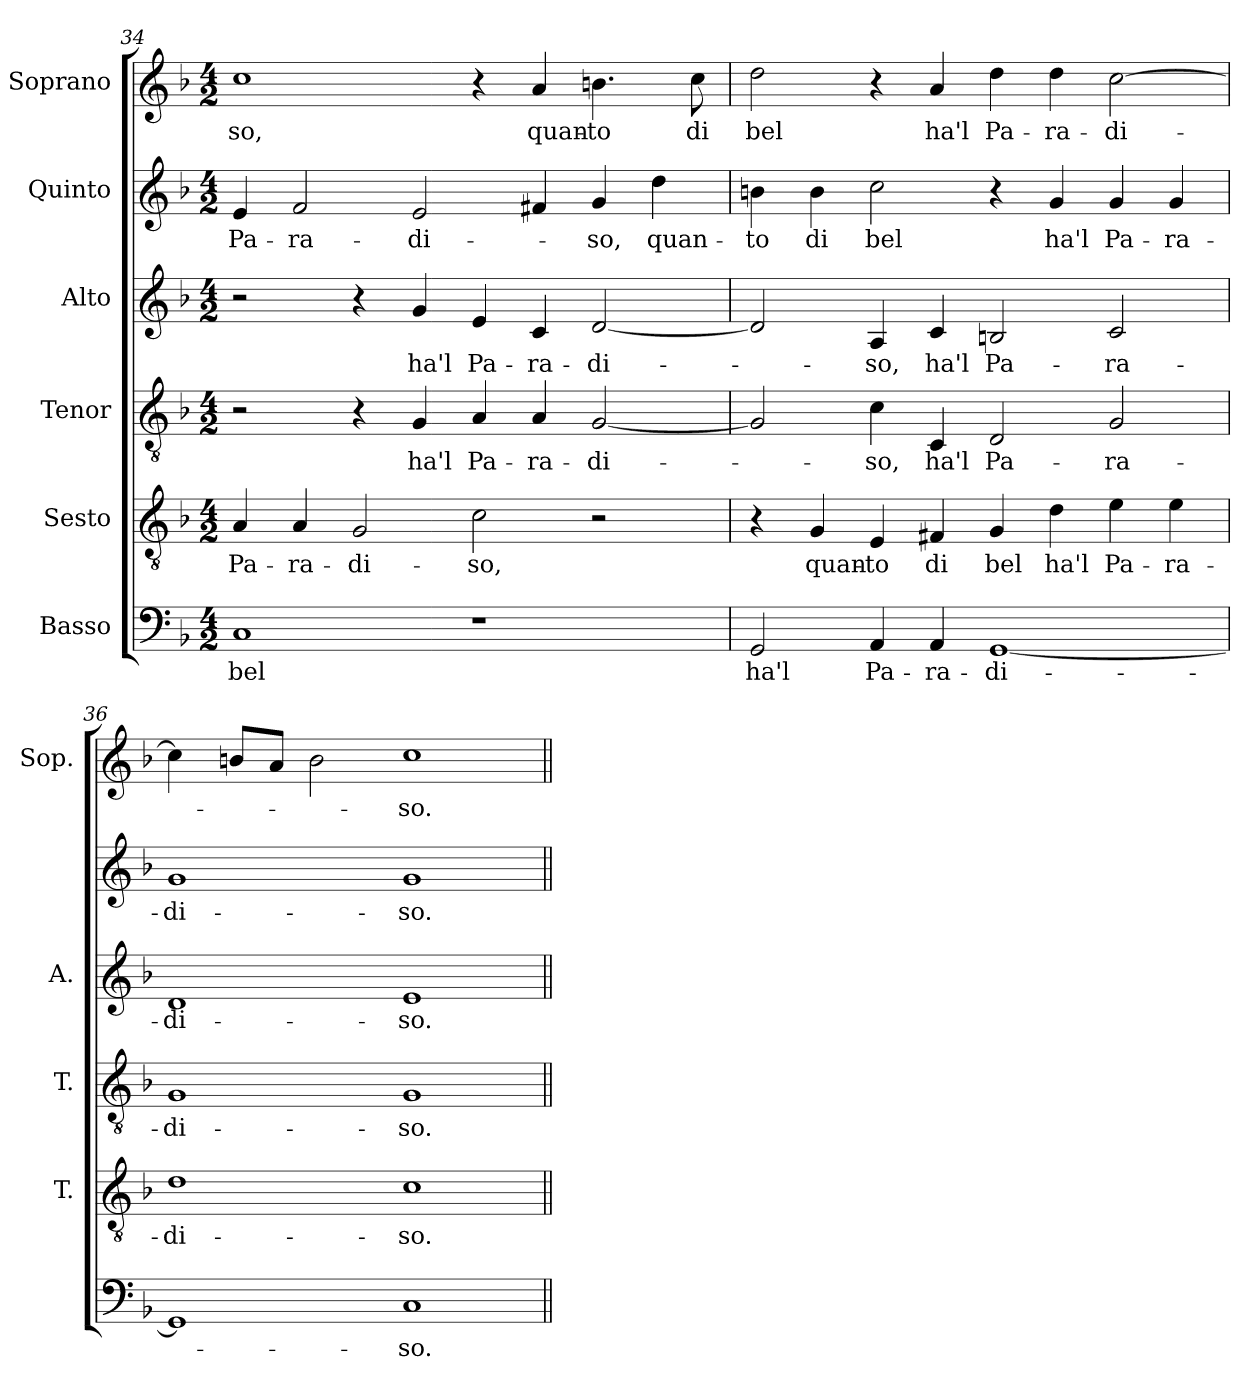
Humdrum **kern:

**kern	**text	**kern	**text	**kern	**text	**kern	**text	**kern	**text	**kern	**text
*part6	*part6	*part5	*part5	*part4	*part4	*part3	*part3	*part2	*part2	*part1	*part1
*staff6	*staff6	*staff5	*staff5	*staff4	*staff4	*staff3	*staff3	*staff2	*staff2	*staff1	*staff1
*I"Basso	*	*I"Sesto	*	*I"Tenor	*	*I"Alto	*	*I"Quinto	*	*I"Soprano	*
*	*	*I'T.	*	*I'T.	*	*I'A.	*	*	*	*I'Sop.	*
*clefF4	*	*clefGv2	*	*clefGv2	*	*clefG2	*	*clefG2	*	*clefG2	*
*	*	*ITrd7c12	*	*ITrd7c12	*	*	*	*	*	*	*
*k[b-]	*	*k[b-]	*	*k[b-]	*	*k[b-]	*	*k[b-]	*	*k[b-]	*
*F:	*	*F:	*	*F:	*	*F:	*	*F:	*	*F:	*
*M4/2	*	*M4/2	*	*M4/2	*	*M4/2	*	*M4/2	*	*M4/2	*
=34	=34	=34	=34	=34	=34	=34	=34	=34	=34	=34	=34
!	!LO:LY:b:color=#000000	!	!	!	!	!	!	!	!	!	!
!	!	!	!LO:LY:b:color=#000000	!	!	!	!	!	!	!	!
!	!	!	!	!	!	!	!	!	!LO:LY:b:color=#000000	!	!
!	!	!	!	!	!	!	!	!	!	!	!LO:LY:b:color=#000000
1Ci	bel	4AAi/	Pa-	2r	.	2r	.	4ei/	Pa-	1cci	-so,
!	!	!	!LO:LY:b:color=#000000	!	!	!	!	!	!	!	!
!	!	!	!	!	!	!	!	!	!LO:LY:b:color=#000000	!	!
.	.	4AAi/	-ra-	.	.	.	.	2fi/	-ra-	.	.
!	!	!	!LO:LY:b:color=#000000	!	!	!	!	!	!	!	!
.	.	2GGi/	-di-	4r	.	4r	.	.	.	.	.
!	!	!	!	!	!LO:LY:b:color=#000000	!	!	!	!	!	!
!	!	!	!	!	!	!	!LO:LY:b:color=#000000	!	!	!	!
!	!	!	!	!	!	!	!	!	!LO:LY:b:color=#000000	!	!
.	.	.	.	4GGi/	ha'l	4gi/	ha'l	2ei/	-di-	.	.
!	!	!	!LO:LY:b:color=#000000	!	!	!	!	!	!	!	!
!	!	!	!	!	!LO:LY:b:color=#000000	!	!	!	!	!	!
!	!	!	!	!	!	!	!LO:LY:b:color=#000000	!	!	!	!
1r	.	2Ci\	-so,	4AAi/	Pa-	4ei/	Pa-	.	.	4r	.
!	!	!	!	!	!LO:LY:b:color=#000000	!	!	!	!	!	!
!	!	!	!	!	!	!	!LO:LY:b:color=#000000	!	!	!	!
!	!	!	!	!	!	!	!	!	!	!	!LO:LY:b:color=#000000
.	.	.	.	4AAi/	-ra-	4ci/	-ra-	4f#Xi/	.	4ai/	quan-
!	!	!	!	!	!LO:LY:b:color=#000000	!	!	!	!	!	!
!	!	!	!	!	!	!	!LO:LY:b:color=#000000	!	!	!	!
!	!	!	!	!	!	!	!	!	!LO:LY:b:color=#000000	!	!
!	!	!	!	!	!	!	!	!	!	!	!LO:LY:b:color=#000000
.	.	2r	.	[2GGi/	-di-	[2di/	-di-	4gi/	-so,	4.bni\	-to
!	!	!	!	!	!	!	!	!	!LO:LY:b:color=#000000	!	!
.	.	.	.	.	.	.	.	4ddi\	quan-	.	.
!	!	!	!	!	!	!	!	!	!	!	!LO:LY:b:color=#000000
.	.	.	.	.	.	.	.	.	.	8cci\	di
=35	=35	=35	=35	=35	=35	=35	=35	=35	=35	=35	=35
!	!LO:LY:b:color=#000000	!	!	!	!	!	!	!	!	!	!
!	!	!	!	!	!	!	!	!	!LO:LY:b:color=#000000	!	!
!	!	!	!	!	!	!	!	!	!	!	!LO:LY:b:color=#000000
2GGi/	ha'l	4r	.	2GGi/]	.	2di/]	.	4bni\	-to	2ddi\	bel
!	!	!	!LO:LY:b:color=#000000	!	!	!	!	!	!	!	!
!	!	!	!	!	!	!	!	!	!LO:LY:b:color=#000000	!	!
.	.	4GGi/	quan-	.	.	.	.	4bi\	di	.	.
!	!LO:LY:b:color=#000000	!	!	!	!	!	!	!	!	!	!
!	!	!	!LO:LY:b:color=#000000	!	!	!	!	!	!	!	!
!	!	!	!	!	!LO:LY:b:color=#000000	!	!	!	!	!	!
!	!	!	!	!	!	!	!LO:LY:b:color=#000000	!	!	!	!
!	!	!	!	!	!	!	!	!	!LO:LY:b:color=#000000	!	!
4AAi/	Pa-	4EEi/	-to	4Ci\	-so,	4Ai/	-so,	2cci\	bel	4r	.
!	!LO:LY:b:color=#000000	!	!	!	!	!	!	!	!	!	!
!	!	!	!LO:LY:b:color=#000000	!	!	!	!	!	!	!	!
!	!	!	!	!	!LO:LY:b:color=#000000	!	!	!	!	!	!
!	!	!	!	!	!	!	!LO:LY:b:color=#000000	!	!	!	!
!	!	!	!	!	!	!	!	!	!	!	!LO:LY:b:color=#000000
4AAi/	-ra-	4FF#Xi/	di	4CCi/	ha'l	4ci/	ha'l	.	.	4ai/	ha'l
!	!LO:LY:b:color=#000000	!	!	!	!	!	!	!	!	!	!
!	!	!	!LO:LY:b:color=#000000	!	!	!	!	!	!	!	!
!	!	!	!	!	!LO:LY:b:color=#000000	!	!	!	!	!	!
!	!	!	!	!	!	!	!LO:LY:b:color=#000000	!	!	!	!
!	!	!	!	!	!	!	!	!	!	!	!LO:LY:b:color=#000000
[1GGi	-di-	4GGi/	bel	2DDi/	Pa-	2Bni/	Pa-	4r	.	4ddi\	Pa-
!	!	!	!LO:LY:b:color=#000000	!	!	!	!	!	!	!	!
!	!	!	!	!	!	!	!	!	!LO:LY:b:color=#000000	!	!
!	!	!	!	!	!	!	!	!	!	!	!LO:LY:b:color=#000000
.	.	4Di\	ha'l	.	.	.	.	4gi/	ha'l	4ddi\	-ra-
!	!	!	!LO:LY:b:color=#000000	!	!	!	!	!	!	!	!
!	!	!	!	!	!LO:LY:b:color=#000000	!	!	!	!	!	!
!	!	!	!	!	!	!	!LO:LY:b:color=#000000	!	!	!	!
!	!	!	!	!	!	!	!	!	!LO:LY:b:color=#000000	!	!
!	!	!	!	!	!	!	!	!	!	!	!LO:LY:b:color=#000000
.	.	4Ei\	Pa-	2GGi/	-ra-	2ci/	-ra-	4gi/	Pa-	[2cci\	-di-
!	!	!	!LO:LY:b:color=#000000	!	!	!	!	!	!	!	!
!	!	!	!	!	!	!	!	!	!LO:LY:b:color=#000000	!	!
.	.	4Ei\	-ra-	.	.	.	.	4gi/	-ra-	.	.
=36	=36	=36	=36	=36	=36	=36	=36	=36	=36	=36	=36
!	!	!	!LO:LY:b:color=#000000	!	!	!	!	!	!	!	!
!	!	!	!	!	!LO:LY:b:color=#000000	!	!	!	!	!	!
!	!	!	!	!	!	!	!LO:LY:b:color=#000000	!	!	!	!
!	!	!	!	!	!	!	!	!	!LO:LY:b:color=#000000	!	!
1GGi]	.	1Di	-di-	1GGi	-di-	1di	-di-	1gi	-di-	4cci\]	.
.	.	.	.	.	.	.	.	.	.	8bni/L	.
.	.	.	.	.	.	.	.	.	.	8ai/J	.
.	.	.	.	.	.	.	.	.	.	2bi\	.
!	!LO:LY:b:color=#000000	!	!	!	!	!	!	!	!	!	!
!	!	!	!LO:LY:b:color=#000000	!	!	!	!	!	!	!	!
!	!	!	!	!	!LO:LY:b:color=#000000	!	!	!	!	!	!
!	!	!	!	!	!	!	!LO:LY:b:color=#000000	!	!	!	!
!	!	!	!	!	!	!	!	!	!LO:LY:b:color=#000000	!	!
!	!	!	!	!	!	!	!	!	!	!	!LO:LY:b:color=#000000
1Ci	-so.	1Ci	-so.	1GGi	-so.	1ei	-so.	1gi	-so.	1cci	-so.
=||	=||	=||	=||	=||	=||	=||	=||	=||	=||	=||	=||
*-	*-	*-	*-	*-	*-	*-	*-	*-	*-	*-	*-
